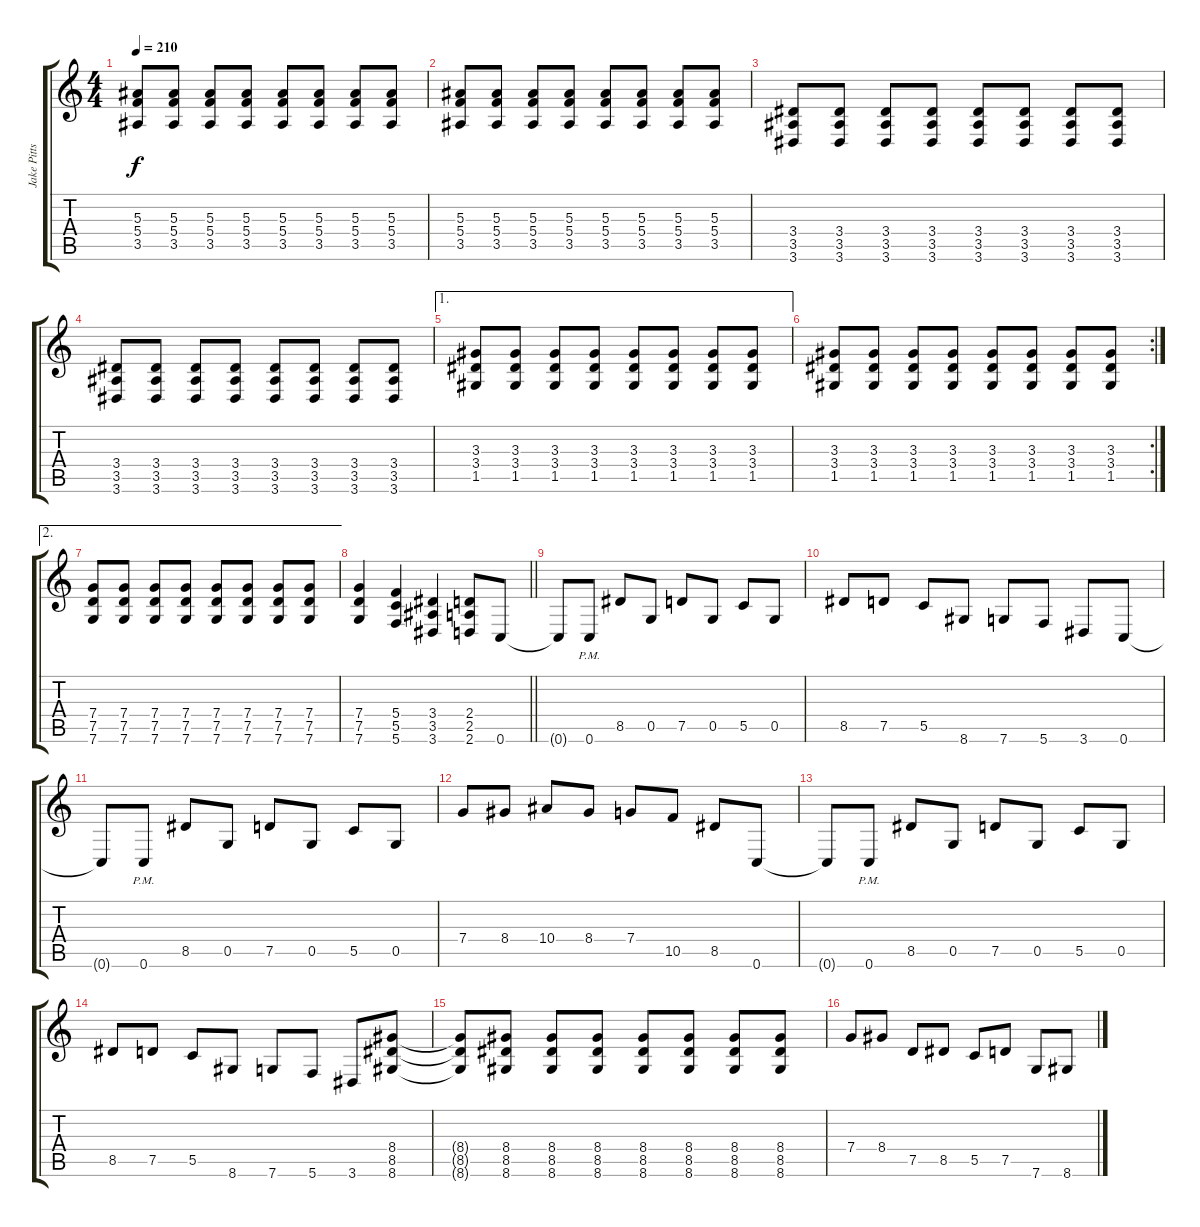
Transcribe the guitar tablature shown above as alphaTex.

\track ("Jake Pitts" "Jake Pitts") {instrument distortionguitar}
\staff {score tabs}
\tuning (D4 A3 F3 C3 G2 C2) {hide}
\ts (4 4)
\tempo 210
\clef g2
\ks c
(5.3 5.4 3.5).8{dy f} (5.3 5.4 3.5).8 (5.3 5.4 3.5).8 (5.3 5.4 3.5).8 (5.3 5.4 3.5).8 (5.3 5.4 3.5).8 (5.3 5.4 3.5).8 (5.3 5.4 3.5).8 |
(5.3 5.4 3.5).8 (5.3 5.4 3.5).8 (5.3 5.4 3.5).8 (5.3 5.4 3.5).8 (5.3 5.4 3.5).8 (5.3 5.4 3.5).8 (5.3 5.4 3.5).8 (5.3 5.4 3.5).8 |
(3.4 3.5 3.6).8 (3.4 3.5 3.6).8 (3.4 3.5 3.6).8 (3.4 3.5 3.6).8 (3.4 3.5 3.6).8 (3.4 3.5 3.6).8 (3.4 3.5 3.6).8 (3.4 3.5 3.6).8 |
(3.4 3.5 3.6).8 (3.4 3.5 3.6).8 (3.4 3.5 3.6).8 (3.4 3.5 3.6).8 (3.4 3.5 3.6).8 (3.4 3.5 3.6).8 (3.4 3.5 3.6).8 (3.4 3.5 3.6).8 |
\ae 1
(3.3 3.4 1.5).8 (3.3 3.4 1.5).8 (3.3 3.4 1.5).8 (3.3 3.4 1.5).8 (3.3 3.4 1.5).8 (3.3 3.4 1.5).8 (3.3 3.4 1.5).8 (3.3 3.4 1.5).8 |
\rc 2
(3.3 3.4 1.5).8 (3.3 3.4 1.5).8 (3.3 3.4 1.5).8 (3.3 3.4 1.5).8 (3.3 3.4 1.5).8 (3.3 3.4 1.5).8 (3.3 3.4 1.5).8 (3.3 3.4 1.5).8 |
\ae 2
(7.4 7.5 7.6).8 (7.4 7.5 7.6).8 (7.4 7.5 7.6).8 (7.4 7.5 7.6).8 (7.4 7.5 7.6).8 (7.4 7.5 7.6).8 (7.4 7.5 7.6).8 (7.4 7.5 7.6).8 |
\barLineRight lightlight
(7.4 7.5 7.6).4 (5.4 5.5 5.6).4 (3.4 3.5 3.6).4 (2.4 2.5 2.6).8 0.6.8 |
\section ("" "")
0.6{t}.8 0.6{pm}.8 8.5.8 0.5.8 7.5.8 0.5.8 5.5.8 0.5.8 |
8.5.8 7.5.8 5.5.8 8.6.8 7.6.8 5.6.8 3.6.8 0.6.8 |
0.6{t}.8 0.6{pm}.8 8.5.8 0.5.8 7.5.8 0.5.8 5.5.8 0.5.8 |
7.4.8 8.4.8 10.4.8 8.4.8 7.4.8 10.5.8 8.5.8 0.6.8 |
0.6{t}.8 0.6{pm}.8 8.5.8 0.5.8 7.5.8 0.5.8 5.5.8 0.5.8 |
8.5.8 7.5.8 5.5.8 8.6.8 7.6.8 5.6.8 3.6.8 (8.4 8.5 8.6).8 |
(8.4{t} 8.5{t} 8.6{t}).8 (8.4 8.5 8.6).8 (8.4 8.5 8.6).8 (8.4 8.5 8.6).8 (8.4 8.5 8.6).8 (8.4 8.5 8.6).8 (8.4 8.5 8.6).8 (8.4 8.5 8.6).8 |
7.4.8 8.4.8 7.5.8 8.5.8 5.5.8 7.5.8 7.6.8 8.6.8
